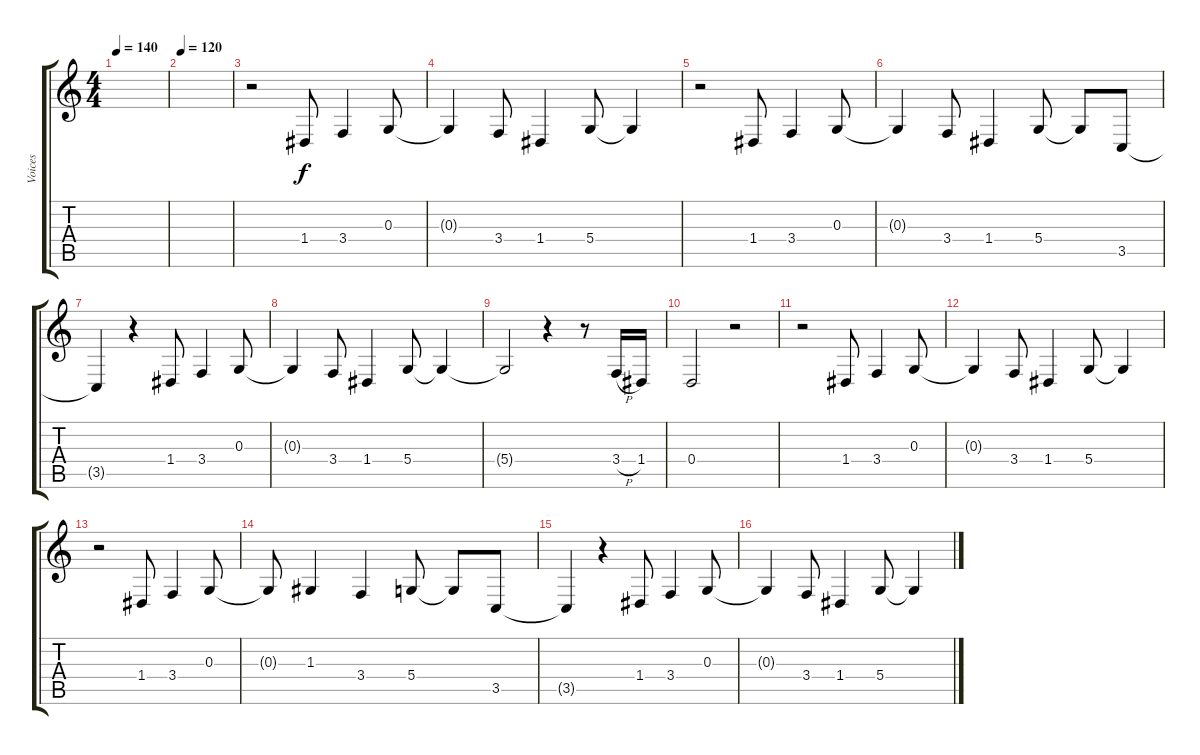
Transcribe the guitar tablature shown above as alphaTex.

\track ("Voices" "Voices") {instrument bassoon}
\staff {score tabs}
\tuning (E4 B3 G3 D3 A2 E2) {hide}
\ts (4 4)
\tempo 140
\clef g2
\ks c
|
\tempo 120
|
r.2 1.4.8 3.4.4 0.3.8 |
0.3{t}.4 3.4.8 1.4.4 5.4.8 5.4{t}.4 |
r.2 1.4.8 3.4.4 0.3.8 |
0.3{t}.4 3.4.8 1.4.4 5.4.8 5.4{t}.8 3.5.8 |
3.5{t}.4 r.4 1.4.8 3.4.4 0.3.8 |
0.3{t}.4 3.4.8 1.4.4 5.4.8 5.4{t}.4 |
5.4{t}.2 r.4 r.8 3.4{h}.16 1.4.16 |
0.4.2 r.2 |
r.2 1.4.8 3.4.4 0.3.8 |
0.3{t}.4 3.4.8 1.4.4 5.4.8 5.4{t}.4 |
r.2 1.4.8 3.4.4 0.3.8 |
0.3{t}.8 1.3.4 3.4.4 5.4.8 5.4{t}.8 3.5.8 |
3.5{t}.4 r.4 1.4.8 3.4.4 0.3.8 |
0.3{t}.4 3.4.8 1.4.4 5.4.8 5.4{t}.4
